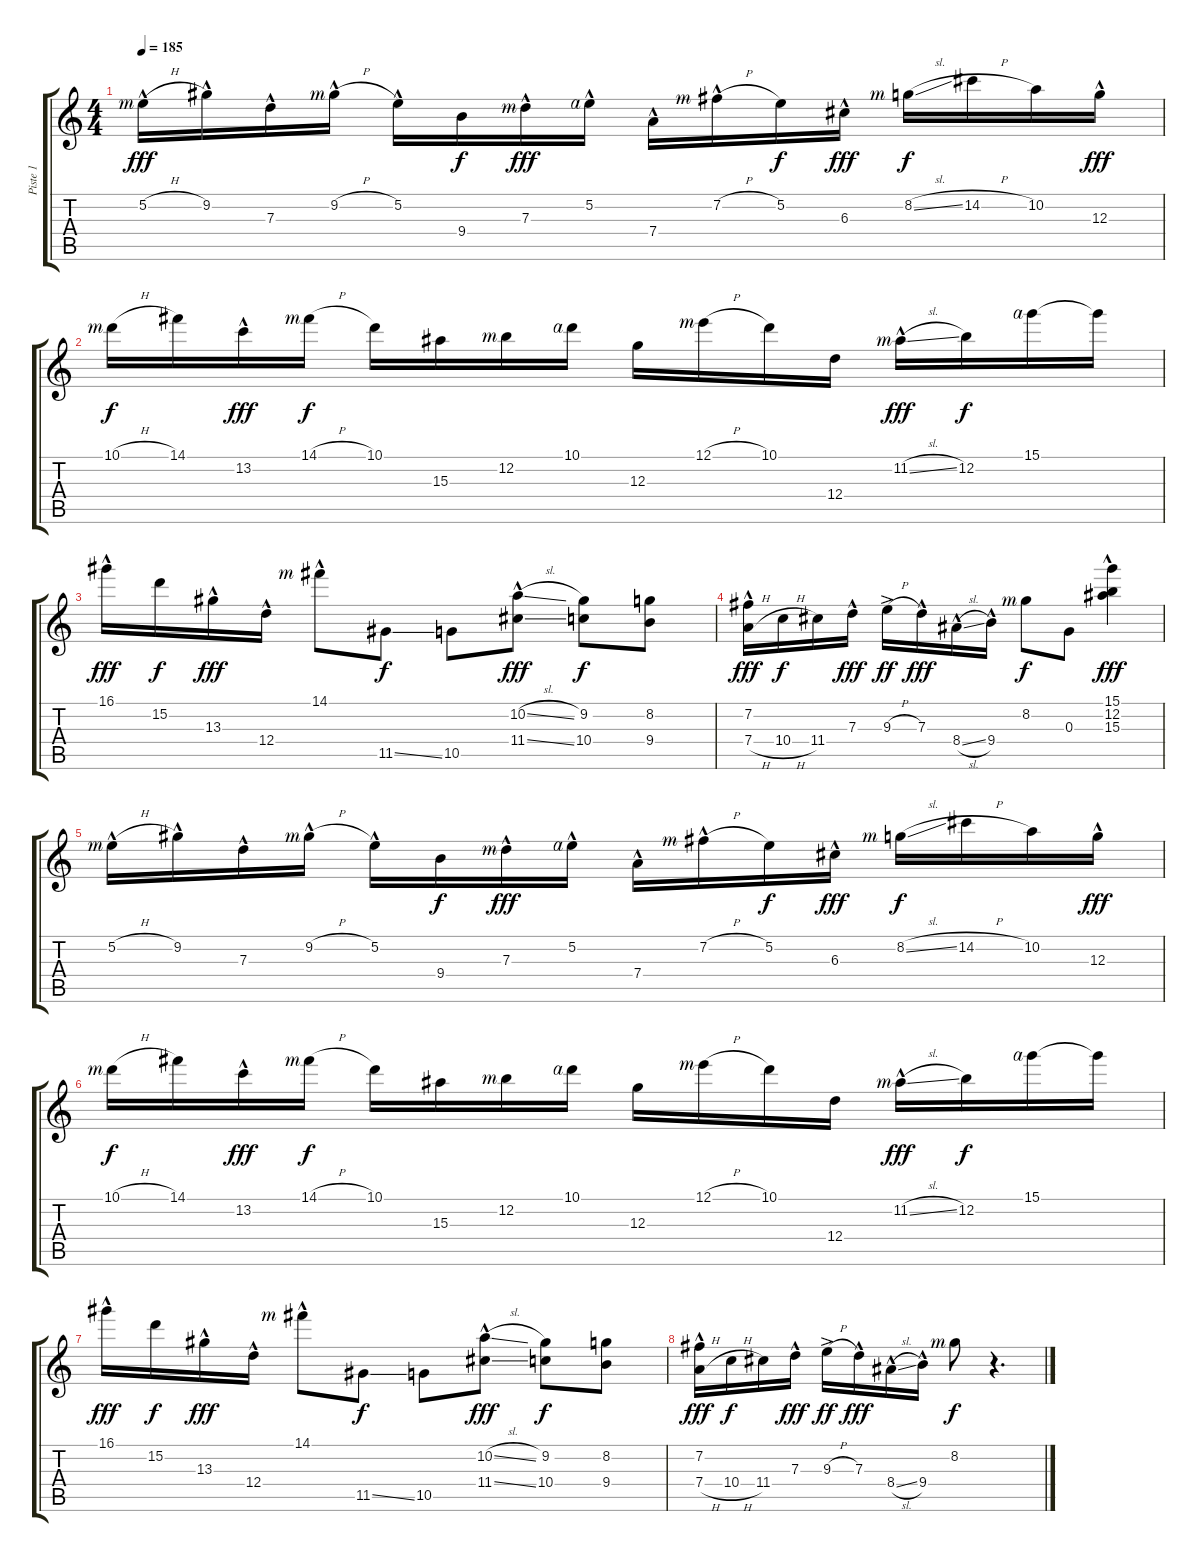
\track ("Piste 1" "Piste 1") {instrument overdrivenguitar}
\staff {score tabs}
\tuning (E4 B3 G3 D3 A2 E2) {hide}
\ts (4 4)
\tempo 185
\clef g2
\ks c
5.2{h hac rf 3}.16{dy fff} 9.2{hac}.16 7.3{hac}.16 9.2{h hac rf 3}.16 5.2{hac}.16 9.4.16{dy f} 7.3{hac rf 3}.16{dy fff} 5.2{hac rf 4}.16 7.4{hac}.16 7.2{h hac rf 3}.16 5.2.16{dy f} 6.3{hac}.16{dy fff} 8.2{sl rf 3}.16{dy f} 14.2{h}.16 10.2.16 12.3{hac}.16{dy fff} |
10.1{h rf 3}.16{dy f} 14.1.16 13.2{hac}.16{dy fff} 14.1{h rf 3}.16{dy f} 10.1.16 15.3.16 12.2{rf 3}.16 10.1{rf 4}.16 12.3.16 12.1{h rf 3}.16 10.1.16 12.4.16 11.2{sl hac rf 3}.16{dy fff} 12.2.16{dy f} 15.1{rf 4}.16 15.1{t}.16 |
16.1{hac}.16{dy fff} 15.2.16{dy f} 13.3{hac}.16{dy fff} 12.4{hac}.16 14.1{hac rf 3}.8 11.5{ss}.8{dy f} 10.5.8 (10.2{sl hac} 11.4{ss}).8{dy fff} (9.2 10.4).8{dy f} (8.2 9.4).8 |
(7.2{hac} 7.4{h}).16{dy fff} 10.4{h}.16{dy f} 11.4.16 7.3{hac}.16{dy fff} 9.3{h ac}.16{dy ff} 7.3{hac}.16{dy fff} 8.4{sl hac}.16 9.4{hac}.16 8.2{rf 3}.8{dy f} 0.3.8 (15.1{hac} 12.2{hac} 15.3).4{dy fff} |
5.2{h hac rf 3}.16 9.2{hac}.16 7.3{hac}.16 9.2{h hac rf 3}.16 5.2{hac}.16 9.4.16{dy f} 7.3{hac rf 3}.16{dy fff} 5.2{hac rf 4}.16 7.4{hac}.16 7.2{h hac rf 3}.16 5.2.16{dy f} 6.3{hac}.16{dy fff} 8.2{sl rf 3}.16{dy f} 14.2{h}.16 10.2.16 12.3{hac}.16{dy fff} |
10.1{h rf 3}.16{dy f} 14.1.16 13.2{hac}.16{dy fff} 14.1{h rf 3}.16{dy f} 10.1.16 15.3.16 12.2{rf 3}.16 10.1{rf 4}.16 12.3.16 12.1{h rf 3}.16 10.1.16 12.4.16 11.2{sl hac rf 3}.16{dy fff} 12.2.16{dy f} 15.1{rf 4}.16 15.1{t}.16 |
16.1{hac}.16{dy fff} 15.2.16{dy f} 13.3{hac}.16{dy fff} 12.4{hac}.16 14.1{hac rf 3}.8 11.5{ss}.8{dy f} 10.5.8 (10.2{sl hac} 11.4{ss}).8{dy fff} (9.2 10.4).8{dy f} (8.2 9.4).8 |
(7.2{hac} 7.4{h}).16{dy fff} 10.4{h}.16{dy f} 11.4.16 7.3{hac}.16{dy fff} 9.3{h ac}.16{dy ff} 7.3{hac}.16{dy fff} 8.4{sl hac}.16 9.4{hac}.16 8.2{rf 3}.8{dy f} r.4{d}
